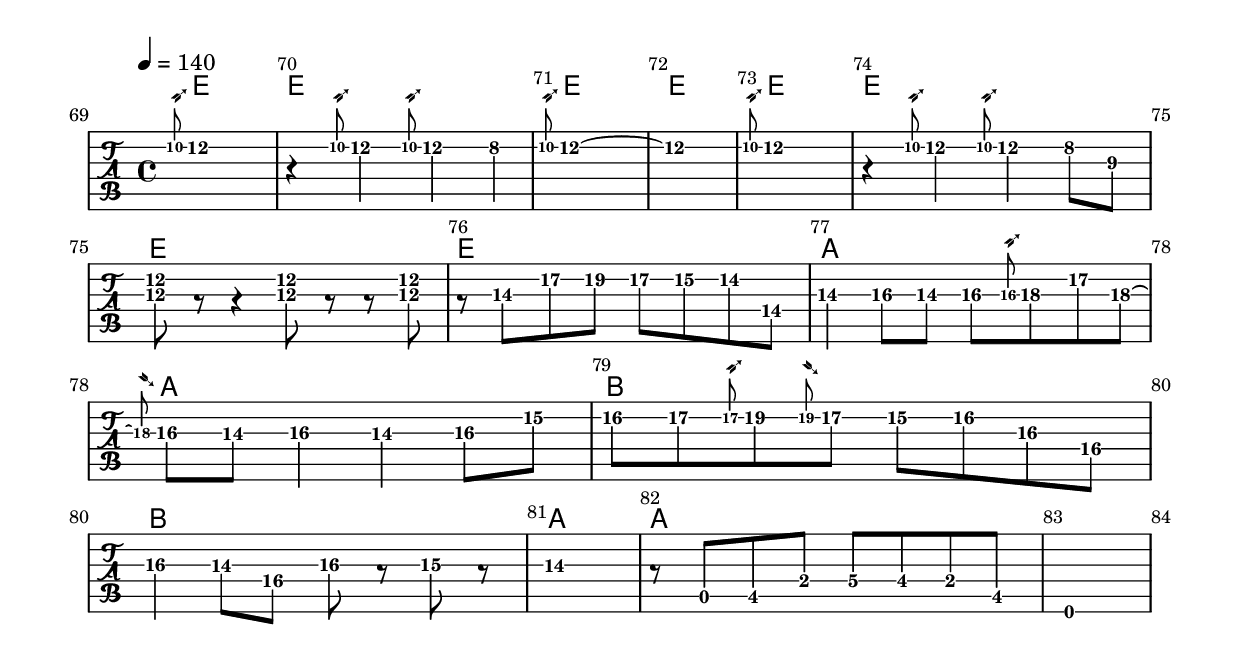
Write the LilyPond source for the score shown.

\version "2.20.0"

\include "../../../../macros/macros.ly"
\version "2.20.0"
song_tempo = 140

ma = {

  < d a d' f' >4
  < d a d' f' >4
  < d a d' f' >4
  < d a d' f' >4

}

mb = {

  < a, e a cis >4
  < a, e a cis >4
  < a, e a cis >4
  < a, e a cis >4


}


mc = {

  < e, b, e gis >4
  < e, b, e gis >4
  < e, b, e gis >4
  < e, b, e gis >4


}


md = {

  < a e >4
  < a e >4
  < a e >4
  < a e >4


}



rhythm = {
  \ma | \mb | \mc |  \md |

}

lead = {

    \override Score.SpacingSpanner.shortest-duration-space = #4.0
    \set Score.currentBarNumber = #69

    \set Score.barNumberVisibility = #all-bar-numbers-visible
    % mes 69
    \mypull a'8\2 b'1\2 |

    % mes 70
    r4
    \mypull a'8\2 b'4\2
    \mypull a'8\2 b'4\2
    g'4\2
    |

    % mes 71
    \mypull a'8\2 b'1~\2
    |

    % mes 72
    b'1\2
    |

    % mes 73
    \mypull a'8\2 b'1\2 |


    % mes 74
    r4
    \mypull a'8\2 b'4\2
    \mypull a'8\2 b'4\2
    g'8\2 e'8\3
    |

    % mes 75
    <g'\3 b'\2>8 r8
    r4
    <g'\3 b'\2>8 r8
    r8  <g'\3 b'\2>8
    |

    % mes 76
    r8 a'8\3
    e''8\2 fis''8\2
    e''8\2  d''8\2
    cis''8\2 e'8\4
    |

    % mes 77
    a'4\3
    b'8\3 a'8\3
    b'8\3 \mypull b'8\3 cis''8\3
    e''8\2 cis''8~\3

    % mes 78
    \myrelease cis''8\3 b'8\3 a'8\3
    b'4\3
    a'4\3
    b'8\3 d''8\2
    |

    % mes 79
    dis''8\2 e''8\2
    \mypull e''8\2 fis''8\2  \myrelease fis''8\2 e''8\2
    d''8\2 dis''8\2
    b'8\3 fis'8\4
    |

    % mes 80
    b'4\3
    a'8\3 fis'8\4
    b'8\3 r8
    ais'8\3 r8
    |

    % mes 81
    a'1\3
    |

    % mes 82
    r8 a,8\5
    cis8\5 e8\4
    g8\4 fis8\4
    e8\4 cis8\5

    % mes 83
    e,1\6



}

drumbar =  \drummode {  bd4 sn4  bd4 sn4 }

drumbars = {
  \repeat unfold 14 { \drumbar | }

}


drumbarhh =  \drummode {
    \repeat unfold 8 { hihat8 }
}

drumbarshh = {
  \repeat unfold 14 { \drumbarhh | }

}


song_chords = \chordmode {
e1 | e1 | e1 | e1 |
e1 | e1 | e1 | e1 |
a1 | a1 | b1 | b1 |
a1 | a1 |
}



\paper {
    #(include-special-characters)
    indent = 0\mm
    line-width = 180\mm
    oddHeaderMarkup = ""
    evenHeaderMarkup = ""
    oddFooterMarkup = ""
    evenFooterMarkup = ""
}


\score {
    <<
      \set Score.currentBarNumber = #69
        \new ChordNames {
            \song_chords
            }

    \new TabStaff {
        \tempo 4 = \song_tempo
        \tabFullNotation
        \override Score.BarNumber.break-visibility = ##(#t #t #t)
        \lead
    }

    >>

    \layout {}
}

